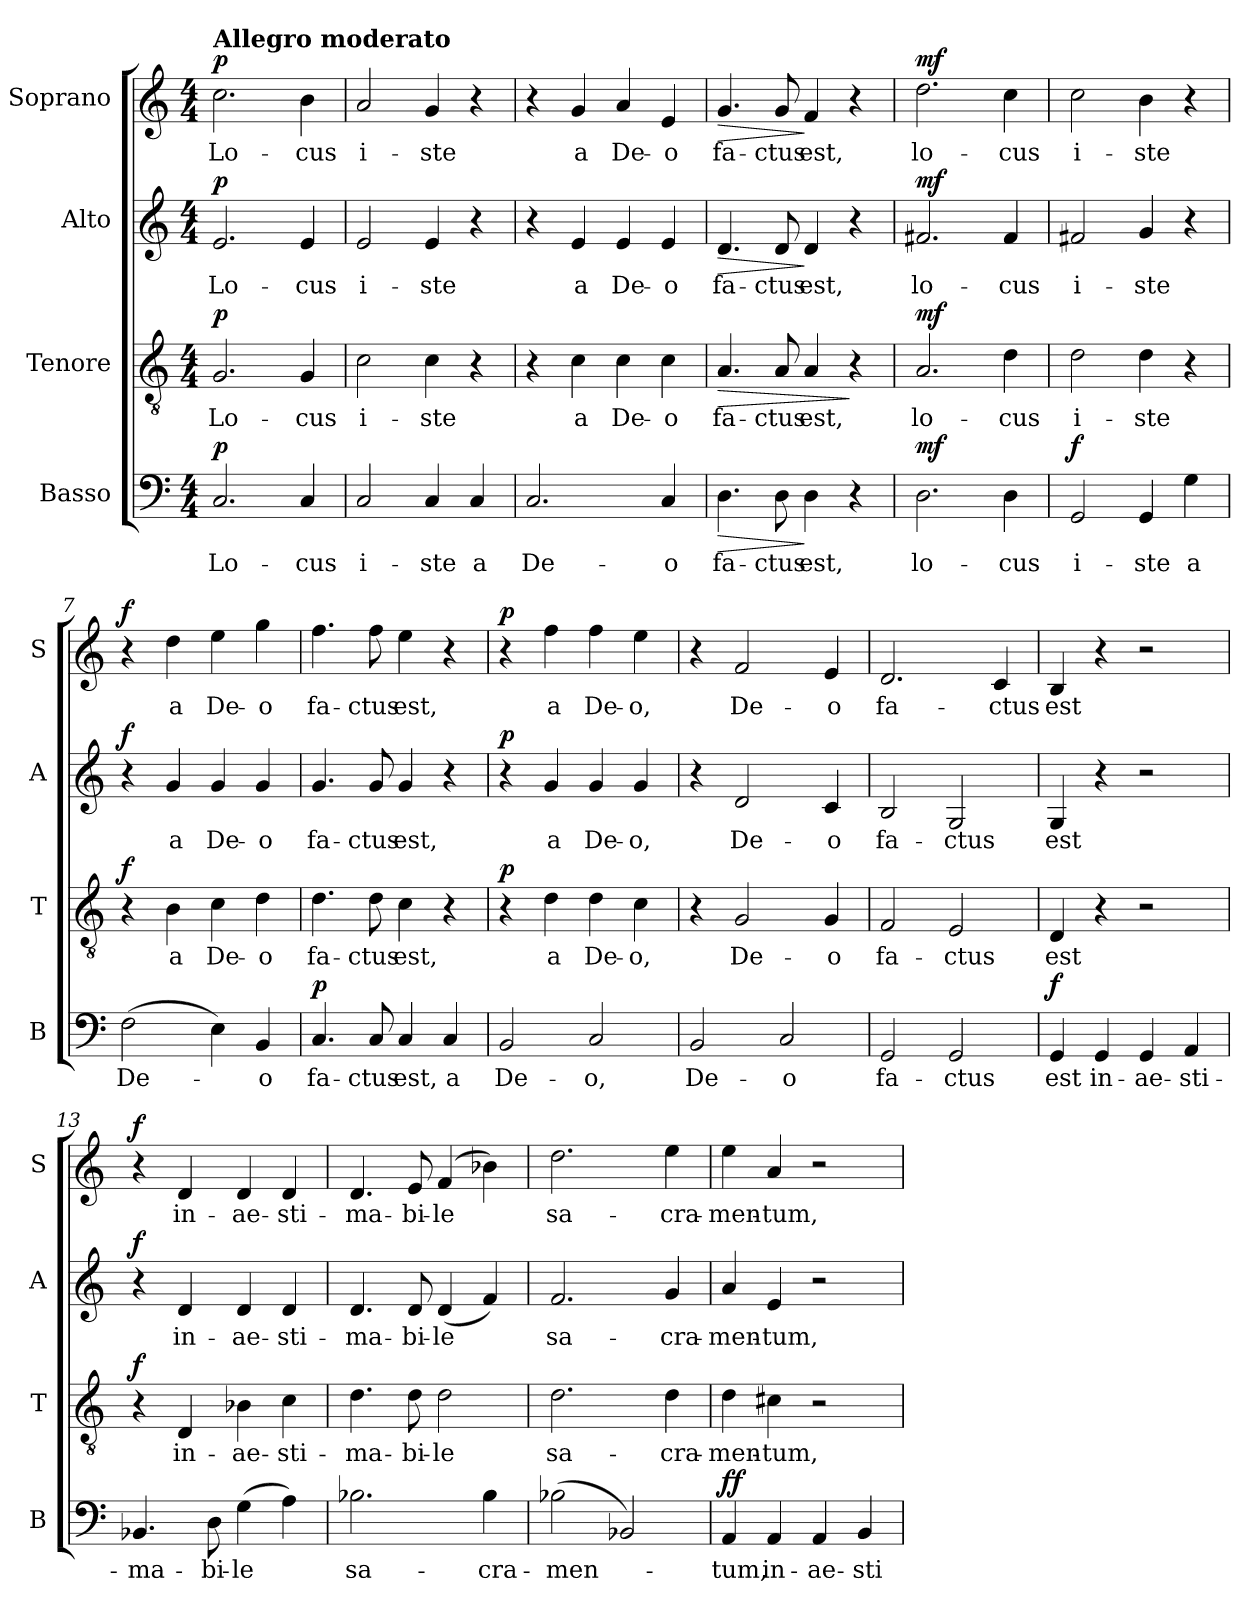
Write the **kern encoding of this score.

**kern	**text	**dynam	**kern	**text	**dynam	**kern	**text	**dynam	**kern	**text	**dynam
*part4	*part4	*part4	*part3	*part3	*part3	*part2	*part2	*part2	*part1	*part1	*part1
*staff4	*staff4	*staff4	*staff3	*staff3	*staff3	*staff2	*staff2	*staff2	*staff1	*staff1	*staff1
*I"Basso	*	*	*I"Tenore	*	*	*I"Alto	*	*	*I"Soprano	*	*
*I'B	*	*	*I'T	*	*	*I'A	*	*	*I'S	*	*
*clefF4	*	*	*clefGv2	*	*	*clefG2	*	*	*clefG2	*	*
*k[]	*	*	*k[]	*	*	*k[]	*	*	*k[]	*	*
*M4/4	*	*	*M4/4	*	*	*M4/4	*	*	*M4/4	*	*
=1	=1	=1	=1	=1	=1	=1	=1	=1	=1	=1	=1
!	!	!	!	!	!	!	!	!	!LO:TX:a:B:t=Allegro moderato	!	!
!	!LO:LY:b	!LO:DY:b	!	!LO:LY:b	!LO:DY:b	!	!LO:LY:b	!LO:DY:b	!	!LO:LY:b	!LO:DY:b
2.C/	Lo-	p	2.G/	Lo-	p	2.e/	Lo-	p	2.cc\	Lo-	p
!	!LO:LY:b	!	!	!LO:LY:b	!	!	!LO:LY:b	!	!	!LO:LY:b	!
4C/	-cus	.	4G/	-cus	.	4e/	-cus	.	4b\	-cus	.
=2	=2	=2	=2	=2	=2	=2	=2	=2	=2	=2	=2
!	!LO:LY:b	!	!	!LO:LY:b	!	!	!LO:LY:b	!	!	!LO:LY:b	!
2C/	i-	.	2c\	i-	.	2e/	i-	.	2a/	i-	.
!	!LO:LY:b	!	!	!LO:LY:b	!	!	!LO:LY:b	!	!	!LO:LY:b	!
4C/	-ste	.	4c\	-ste	.	4e/	-ste	.	4g/	-ste	.
!	!LO:LY:b	!	!	!	!	!	!	!	!	!	!
4C/	a	.	4r	.	.	4r	.	.	4r	.	.
=3	=3	=3	=3	=3	=3	=3	=3	=3	=3	=3	=3
!	!LO:LY:b	!	!	!	!	!	!	!	!	!	!
2.C/	De-	.	4r	.	.	4r	.	.	4r	.	.
!	!	!	!	!LO:LY:b	!	!	!LO:LY:b	!	!	!LO:LY:b	!
.	.	.	4c\	a	.	4e/	a	.	4g/	a	.
!	!	!	!	!LO:LY:b	!	!	!LO:LY:b	!	!	!LO:LY:b	!
.	.	.	4c\	De-	.	4e/	De-	.	4a/	De-	.
!	!LO:LY:b	!	!	!LO:LY:b	!	!	!LO:LY:b	!	!	!LO:LY:b	!
4C/	-o	.	4c\	-o	.	4e/	-o	.	4e/	-o	.
=4	=4	=4	=4	=4	=4	=4	=4	=4	=4	=4	=4
!	!LO:LY:b	!LO:HP:b	!	!LO:LY:b	!LO:HP:b	!	!LO:LY:b	!LO:HP:b	!	!LO:LY:b	!LO:HP:b
4.D\	fa-	>	4.A/	fa-	>	4.d/	fa-	>	4.g/	fa-	>
!	!LO:LY:b	!	!	!LO:LY:b	!	!	!LO:LY:b	!	!	!LO:LY:b	!
8D\	-ctus	.	8A/	-ctus	.	8d/	-ctus	.	8g/	-ctus	.
!	!LO:LY:b	!	!	!LO:LY:b	!	!	!LO:LY:b	!	!	!LO:LY:b	!
4D\	est,	]	4A/	est,	.	4d/	est,	]	4f/	est,	]
4r	.	.	4r	.	]	4r	.	.	4r	.	.
=5	=5	=5	=5	=5	=5	=5	=5	=5	=5	=5	=5
!	!LO:LY:b	!LO:DY:b	!	!LO:LY:b	!LO:DY:b	!	!LO:LY:b	!LO:DY:b	!	!LO:LY:b	!LO:DY:b
2.D\	lo-	mf	2.A/	lo-	mf	2.f#X/	lo-	mf	2.dd\	lo-	mf
!	!LO:LY:b	!	!	!LO:LY:b	!	!	!LO:LY:b	!	!	!LO:LY:b	!
4D\	-cus	.	4d\	-cus	.	4f#/	-cus	.	4cc\	-cus	.
=6	=6	=6	=6	=6	=6	=6	=6	=6	=6	=6	=6
!	!LO:LY:b	!LO:DY:b	!	!LO:LY:b	!	!	!LO:LY:b	!	!	!LO:LY:b	!
2GG/	i-	f	2d\	i-	.	2f#X/	i-	.	2cc\	i-	.
!	!LO:LY:b	!	!	!LO:LY:b	!	!	!LO:LY:b	!	!	!LO:LY:b	!
4GG/	-ste	.	4d\	-ste	.	4g/	-ste	.	4b\	-ste	.
!	!LO:LY:b	!	!	!	!	!	!	!	!	!	!
4G\	a	.	4r	.	.	4r	.	.	4r	.	.
=7	=7	=7	=7	=7	=7	=7	=7	=7	=7	=7	=7
!	!LO:LY:b	!	!	!	!LO:DY:b	!	!	!LO:DY:b	!	!	!LO:DY:b
(>2F\	De-	.	4r	.	f	4r	.	f	4r	.	f
!	!	!	!	!LO:LY:b	!	!	!LO:LY:b	!	!	!LO:LY:b	!
.	.	.	4B\	a	.	4g/	a	.	4dd\	a	.
!	!	!	!	!LO:LY:b	!	!	!LO:LY:b	!	!	!LO:LY:b	!
4E\)	.	.	4c\	De-	.	4g/	De-	.	4ee\	De-	.
!	!LO:LY:b	!	!	!LO:LY:b	!	!	!LO:LY:b	!	!	!LO:LY:b	!
4BB/	-o	.	4d\	-o	.	4g/	-o	.	4gg\	-o	.
=8	=8	=8	=8	=8	=8	=8	=8	=8	=8	=8	=8
!	!LO:LY:b	!LO:DY:b	!	!LO:LY:b	!	!	!LO:LY:b	!	!	!LO:LY:b	!
4.C/	fa-	p	4.d\	fa-	.	4.g/	fa-	.	4.ff\	fa-	.
!	!LO:LY:b	!	!	!LO:LY:b	!	!	!LO:LY:b	!	!	!LO:LY:b	!
8C/	-ctus	.	8d\	-ctus	.	8g/	-ctus	.	8ff\	-ctus	.
!	!LO:LY:b	!	!	!LO:LY:b	!	!	!LO:LY:b	!	!	!LO:LY:b	!
4C/	est,	.	4c\	est,	.	4g/	est,	.	4ee\	est,	.
!	!LO:LY:b	!	!	!	!	!	!	!	!	!	!
4C/	a	.	4r	.	.	4r	.	.	4r	.	.
=9	=9	=9	=9	=9	=9	=9	=9	=9	=9	=9	=9
!	!LO:LY:b	!	!	!	!LO:DY:b	!	!	!LO:DY:b	!	!	!LO:DY:b
2BB/	De-	.	4r	.	p	4r	.	p	4r	.	p
!	!	!	!	!LO:LY:b	!	!	!LO:LY:b	!	!	!LO:LY:b	!
.	.	.	4d\	a	.	4g/	a	.	4ff\	a	.
!	!LO:LY:b	!	!	!LO:LY:b	!	!	!LO:LY:b	!	!	!LO:LY:b	!
2C/	-o,	.	4d\	De-	.	4g/	De-	.	4ff\	De-	.
!	!	!	!	!LO:LY:b	!	!	!LO:LY:b	!	!	!LO:LY:b	!
.	.	.	4c\	-o,	.	4g/	-o,	.	4ee\	-o,	.
=10	=10	=10	=10	=10	=10	=10	=10	=10	=10	=10	=10
!	!LO:LY:b	!	!	!	!	!	!	!	!	!	!
2BB/	De-	.	4r	.	.	4r	.	.	4r	.	.
!	!	!	!	!LO:LY:b	!	!	!LO:LY:b	!	!	!LO:LY:b	!
.	.	.	2G/	De-	.	2d/	De-	.	2f/	De-	.
!	!LO:LY:b	!	!	!	!	!	!	!	!	!	!
2C/	-o	.	.	.	.	.	.	.	.	.	.
!	!	!	!	!LO:LY:b	!	!	!LO:LY:b	!	!	!LO:LY:b	!
.	.	.	4G/	-o	.	4c/	-o	.	4e/	-o	.
!!LO:LB:g=z
=11	=11	=11	=11	=11	=11	=11	=11	=11	=11	=11	=11
!	!LO:LY:b	!	!	!LO:LY:b	!	!	!LO:LY:b	!	!	!LO:LY:b	!
2GG/	fa-	.	2F/	fa-	.	2B/	fa-	.	2.d/	fa-	.
!	!LO:LY:b	!	!	!LO:LY:b	!	!	!LO:LY:b	!	!	!	!
2GG/	-ctus	.	2E/	-ctus	.	2G/	-ctus	.	.	.	.
!	!	!	!	!	!	!	!	!	!	!LO:LY:b	!
.	.	.	.	.	.	.	.	.	4c/	-ctus	.
=12	=12	=12	=12	=12	=12	=12	=12	=12	=12	=12	=12
!	!LO:LY:b	!LO:DY:b	!	!LO:LY:b	!	!	!LO:LY:b	!	!	!LO:LY:b	!
4GG/	est	f	4D/	est	.	4G/	est	.	4B/	est	.
!	!LO:LY:b	!	!	!	!	!	!	!	!	!	!
4GG/	in-	.	4r	.	.	4r	.	.	4r	.	.
!	!LO:LY:b	!	!	!	!	!	!	!	!	!	!
4GG/	-ae-	.	2r	.	.	2r	.	.	2r	.	.
!	!LO:LY:b	!	!	!	!	!	!	!	!	!	!
4AA/	-sti-	.	.	.	.	.	.	.	.	.	.
=13	=13	=13	=13	=13	=13	=13	=13	=13	=13	=13	=13
!	!LO:LY:b	!	!	!	!LO:DY:b	!	!	!LO:DY:b	!	!	!LO:DY:b
4.BB-X/	-ma-	.	4r	.	f	4r	.	f	4r	.	f
!	!	!	!	!LO:LY:b	!	!	!LO:LY:b	!	!	!LO:LY:b	!
.	.	.	4D/	in-	.	4d/	in-	.	4d/	in-	.
!	!LO:LY:b	!	!	!	!	!	!	!	!	!	!
8D\	-bi-	.	.	.	.	.	.	.	.	.	.
!	!LO:LY:b	!	!	!LO:LY:b	!	!	!LO:LY:b	!	!	!LO:LY:b	!
(>4G\	-le	.	4B-X\	-ae-	.	4d/	-ae-	.	4d/	-ae-	.
!	!	!	!	!LO:LY:b	!	!	!LO:LY:b	!	!	!LO:LY:b	!
4A\)	.	.	4c\	-sti-	.	4d/	-sti-	.	4d/	-sti-	.
=14	=14	=14	=14	=14	=14	=14	=14	=14	=14	=14	=14
!	!LO:LY:b	!	!	!LO:LY:b	!	!	!LO:LY:b	!	!	!LO:LY:b	!
2.B-X\	sa-	.	4.d\	-ma-	.	4.d/	-ma-	.	4.d/	-ma-	.
!	!	!	!	!LO:LY:b	!	!	!LO:LY:b	!	!	!LO:LY:b	!
.	.	.	8d\	-bi-	.	8d/	-bi-	.	8e/	-bi-	.
!	!	!	!	!LO:LY:b	!	!	!LO:LY:b	!	!	!LO:LY:b	!
.	.	.	2d\	-le	.	(<4d/	-le	.	(>4f/	-le	.
!	!LO:LY:b	!	!	!	!	!	!	!	!	!	!
4B-\	-cra-	.	.	.	.	4f/)	.	.	4b-X\)	.	.
=15	=15	=15	=15	=15	=15	=15	=15	=15	=15	=15	=15
!	!LO:LY:b	!	!	!LO:LY:b	!	!	!LO:LY:b	!	!	!LO:LY:b	!
(>2B-X\	-men-	.	2.d\	sa-	.	2.f/	sa-	.	2.dd\	sa-	.
2BB-X/)	.	.	.	.	.	.	.	.	.	.	.
!	!	!	!	!LO:LY:b	!	!	!LO:LY:b	!	!	!LO:LY:b	!
.	.	.	4d\	-cra-	.	4g/	-cra-	.	4ee\	-cra-	.
=16	=16	=16	=16	=16	=16	=16	=16	=16	=16	=16	=16
!	!LO:LY:b	!LO:DY:b	!	!LO:LY:b	!	!	!LO:LY:b	!	!	!LO:LY:b	!
4AA/	-tum,	ff	4d\	-men-	.	4a/	-men-	.	4ee\	-men-	.
!	!LO:LY:b	!	!	!LO:LY:b	!	!	!LO:LY:b	!	!	!LO:LY:b	!
4AA/	in-	.	4c#X\	-tum,	.	4e/	-tum,	.	4a/	-tum,	.
!	!LO:LY:b	!	!	!	!	!	!	!	!	!	!
4AA/	-ae-	.	2r	.	.	2r	.	.	2r	.	.
!	!LO:LY:b	!	!	!	!	!	!	!	!	!	!
4BB/	-sti-	.	.	.	.	.	.	.	.	.	.
=	=	=	=	=	=	=	=	=	=	=	=
*-	*-	*-	*-	*-	*-	*-	*-	*-	*-	*-	*-
